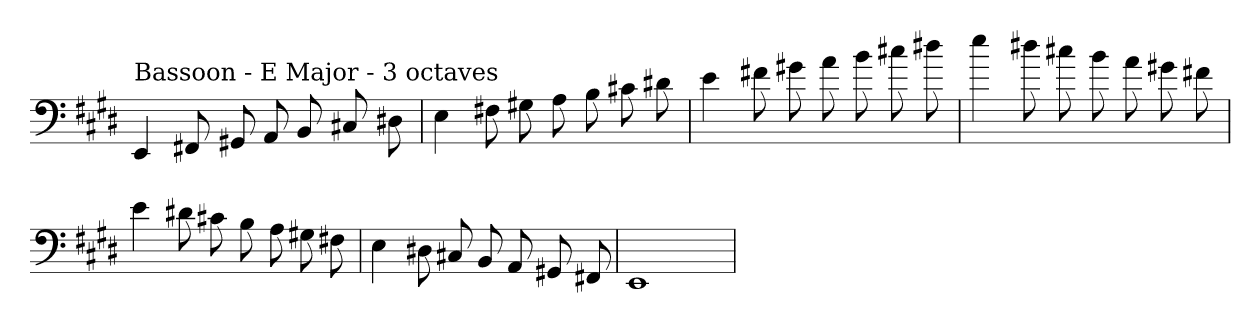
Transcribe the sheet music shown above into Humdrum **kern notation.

**kern
*part1
*staff1
*clefF4
*k[f#c#g#d#]
*E:
=
!LO:TX:a:t=Bassoon - E Major - 3 octaves
4EE
8FF#X
8GG#X
8AA
8BB
8C#X
8D#X
=
4E
8F#X
8G#X
8A
8B
8c#X
8d#X
=
4e
8f#X
8g#X
8a
8b
8cc#X
8dd#X
=
4ee
8dd#X
8cc#X
8b
8a
8g#X
8f#X
=
4e
8d#X
8c#X
8B
8A
8G#X
8F#X
=
4E
8D#X
8C#X
8BB
8AA
8GG#X
8FF#X
=
1EE
=
*-
